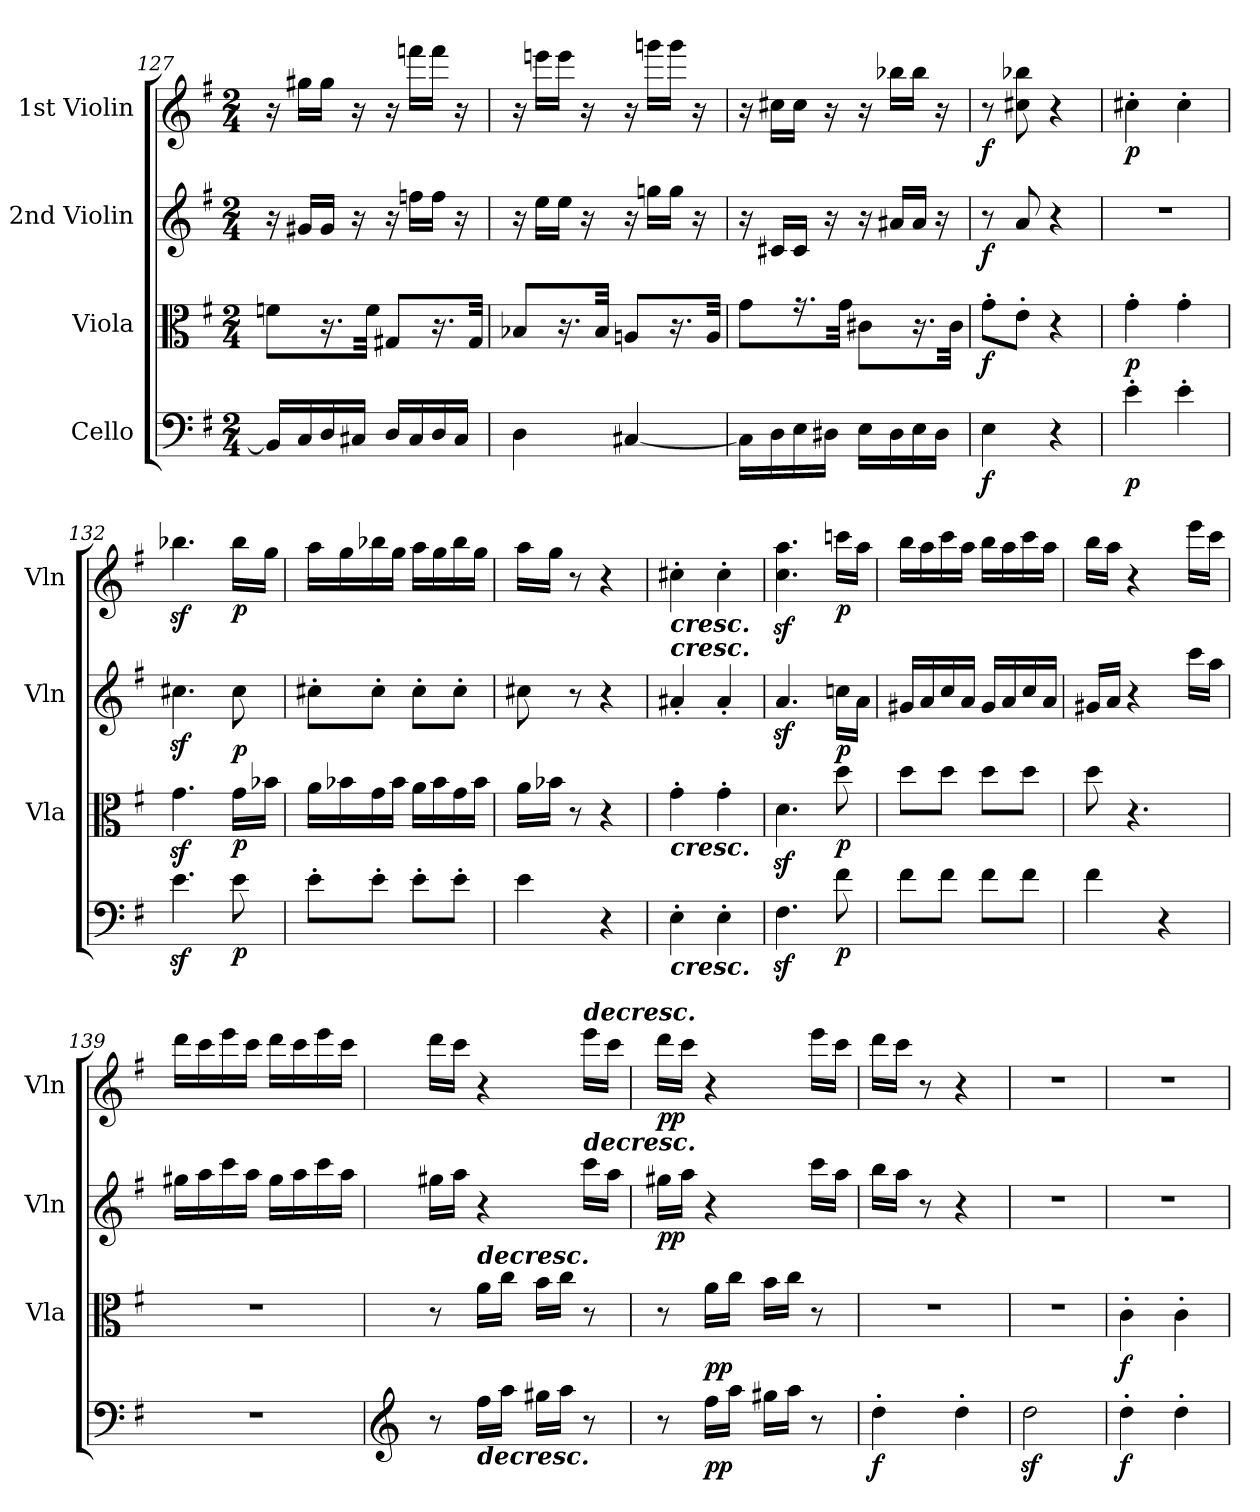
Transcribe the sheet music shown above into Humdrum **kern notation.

**kern	**dynam	**kern	**dynam	**kern	**dynam	**kern	**dynam
*part4	*part4	*part3	*part3	*part2	*part2	*part1	*part1
*staff4	*staff4	*staff3	*staff3	*staff2	*staff2	*staff1	*staff1
*I"Cello	*	*I"Viola	*	*I"2nd Violin	*	*I"1st Violin	*
*	*	*I'Vla	*	*I'Vln	*	*I'Vln	*
*clefF4	*	*clefC3	*	*clefG2	*	*clefG2	*
*k[f#]	*	*k[f#]	*	*k[f#]	*	*k[f#]	*
*G:	*	*G:	*	*G:	*	*G:	*
*M2/4	*	*M2/4	*	*M2/4	*	*M2/4	*
=127	=127	=127	=127	=127	=127	=127	=127
16BB/LL]	.	8fn\L	.	16r	.	16r	.
16C/	.	.	.	16g#X/LL	.	16gg#X\LL	.
16D/	.	16.r	.	16g#/JJ	.	16gg#\JJ	.
16C#X/JJ	.	.	.	16r	.	16r	.
.	.	32f\Jkk	.	.	.	.	.
16D/LL	.	8G#X/L	.	16r	.	16r	.
16C#/	.	.	.	16ffn\LL	.	16fffn\LL	.
16D/	.	16.r	.	16ff\JJ	.	16fff\JJ	.
16C#/JJ	.	.	.	16r	.	16r	.
.	.	32G#/Jkk	.	.	.	.	.
=128	=128	=128	=128	=128	=128	=128	=128
4D\	.	8B-X/L	.	16r	.	16r	.
.	.	.	.	16ee\LL	.	16eeen\LL	.
.	.	16.r	.	16ee\JJ	.	16eee\JJ	.
.	.	.	.	16r	.	16r	.
.	.	32B-/Jkk	.	.	.	.	.
[4C#X/	.	8An/L	.	16r	.	16r	.
.	.	.	.	16ggn\LL	.	16gggn\LL	.
.	.	16.r	.	16gg\JJ	.	16ggg\JJ	.
.	.	.	.	16r	.	16r	.
.	.	32A/Jkk	.	.	.	.	.
=129	=129	=129	=129	=129	=129	=129	=129
16C#\LL]	.	8g\L	.	16r	.	16r	.
16D\	.	.	.	16c#X/LL	.	16cc#X\LL	.
16E\	.	16.r	.	16c#/JJ	.	16cc#\JJ	.
16D#X\JJ	.	.	.	16r	.	16r	.
.	.	32g\Jkk	.	.	.	.	.
16E\LL	.	8c#X\L	.	16r	.	16r	.
16D#\	.	.	.	16a#X/LL	.	16bb-X\LL	.
16E\	.	16.r	.	16a#/JJ	.	16bb-\JJ	.
16D#\JJ	.	.	.	16r	.	16r	.
.	.	32c#\Jkk	.	.	.	.	.
=130	=130	=130	=130	=130	=130	=130	=130
!	!LO:DY:b	!	!LO:DY:b	!	!LO:DY:b	!	!LO:DY:b
4E\	f	8g'\L	f	8r	f	8r	f
.	.	8e'\J	.	8a/	.	8cc#X\ 8bb-X\	.
4r	.	4r	.	4r	.	4r	.
=131	=131	=131	=131	=131	=131	=131	=131
!	!LO:DY:b	!	!LO:DY:b	!	!	!	!LO:DY:b
4e'\	p	4g'\	p	2r	.	4cc#X'\	p
4e'\	.	4g'\	.	.	.	4cc#'\	.
=132	=132	=132	=132	=132	=132	=132	=132
4.ez<\	.	4.gz<\	.	4.cc#Xz<\	.	4.bb-Xz<\	.
!	!LO:DY:b	!	!LO:DY:b	!	!LO:DY:b	!	!LO:DY:b
8e\	p	16g\LL	p	8cc#\	p	16bb-\LL	p
.	.	16b-X\JJ	.	.	.	16gg\JJ	.
=133	=133	=133	=133	=133	=133	=133	=133
8e'\L	.	16a\LL	.	8cc#X'\L	.	16aa\LL	.
.	.	16b-X\	.	.	.	16gg\	.
8e'\J	.	16g\	.	8cc#'\J	.	16bb-X\	.
.	.	16b-\JJ	.	.	.	16gg\JJ	.
8e'\L	.	16a\LL	.	8cc#'\L	.	16aa\LL	.
.	.	16b-\	.	.	.	16gg\	.
8e'\J	.	16g\	.	8cc#'\J	.	16bb-\	.
.	.	16b-\JJ	.	.	.	16gg\JJ	.
=134	=134	=134	=134	=134	=134	=134	=134
4e\	.	16a\LL	.	8cc#X\	.	16aa\LL	.
.	.	16b-X\JJ	.	.	.	16gg\JJ	.
.	.	8r	.	8r	.	8r	.
4r	.	4r	.	4r	.	4r	.
=135	=135	=135	=135	=135	=135	=135	=135
!	!	!	!	!	!	!LO:TX:b:Bi:t=cresc.	!
!	!	!	!	!LO:TX:a:Bi:t=cresc.	!	!	!
!	!	!LO:TX:b:Bi:t=cresc.	!	!	!	!	!
!LO:TX:b:Bi:t=cresc.	!	!	!	!	!	!	!
4E'\	.	4g'\	.	4a#X'/	.	4cc#X'\	.
4E'\	.	4g'\	.	4a#'/	.	4cc#'\	.
=136	=136	=136	=136	=136	=136	=136	=136
4.F#z<\	.	4.dz<\	.	4.az</	.	4.cc\z< 4.aa\z<	.
!	!LO:DY:b	!	!LO:DY:b	!	!LO:DY:b	!	!LO:DY:b
8f#\	p	8dd\	p	16ccn\LL	p	16cccn\LL	p
.	.	.	.	16a\JJ	.	16aa\JJ	.
=137	=137	=137	=137	=137	=137	=137	=137
8f#\L	.	8dd\L	.	16g#X/LL	.	16bb\LL	.
.	.	.	.	16a/	.	16aa\	.
8f#\J	.	8dd\J	.	16cc/	.	16ccc\	.
.	.	.	.	16a/JJ	.	16aa\JJ	.
8f#\L	.	8dd\L	.	16g#/LL	.	16bb\LL	.
.	.	.	.	16a/	.	16aa\	.
8f#\J	.	8dd\J	.	16cc/	.	16ccc\	.
.	.	.	.	16a/JJ	.	16aa\JJ	.
=138	=138	=138	=138	=138	=138	=138	=138
4f#\	.	8dd\	.	16g#X/LL	.	16bb\LL	.
.	.	.	.	16a/JJ	.	16aa\JJ	.
.	.	4.r	.	4r	.	4r	.
4r	.	.	.	.	.	.	.
.	.	.	.	16ccc\LL	.	16eee\LL	.
.	.	.	.	16aa\JJ	.	16ccc\JJ	.
=139	=139	=139	=139	=139	=139	=139	=139
2r	.	2r	.	16gg#X\LL	.	16ddd\LL	.
.	.	.	.	16aa\	.	16ccc\	.
.	.	.	.	16ccc\	.	16eee\	.
.	.	.	.	16aa\JJ	.	16ccc\JJ	.
.	.	.	.	16gg#\LL	.	16ddd\LL	.
.	.	.	.	16aa\	.	16ccc\	.
.	.	.	.	16ccc\	.	16eee\	.
.	.	.	.	16aa\JJ	.	16ccc\JJ	.
=140	=140	=140	=140	=140	=140	=140	=140
*clefG2	*	*	*	*	*	*	*
8r	.	8r	.	16gg#X\LL	.	16ddd\LL	.
.	.	.	.	16aa\JJ	.	16ccc\JJ	.
!	!	!LO:TX:a:Bi:t=decresc.	!	!	!	!	!
!LO:TX:b:Bi:t=decresc.	!	!	!	!	!	!	!
16ff#\LL	.	16a\LL	.	4r	.	4r	.
16aa\JJ	.	16cc\JJ	.	.	.	.	.
16gg#X\LL	.	16b\LL	.	.	.	.	.
16aa\JJ	.	16cc\JJ	.	.	.	.	.
!	!	!	!	!	!	!LO:TX:a:Bi:t=decresc.	!
!	!	!	!	!LO:TX:a:Bi:t=decresc.	!	!	!
8r	.	8r	.	16ccc\LL	.	16eee\LL	.
.	.	.	.	16aa\JJ	.	16ccc\JJ	.
=141	=141	=141	=141	=141	=141	=141	=141
!	!	!	!	!	!LO:DY:b	!	!LO:DY:b
8r	.	8r	.	16gg#X\LL	pp	16ddd\LL	pp
.	.	.	.	16aa\JJ	.	16ccc\JJ	.
!	!LO:DY:b	!	!LO:DY:b	!	!	!	!
16ff#\LL	pp	16a\LL	pp	4r	.	4r	.
16aa\JJ	.	16cc\JJ	.	.	.	.	.
16gg#X\LL	.	16b\LL	.	.	.	.	.
16aa\JJ	.	16cc\JJ	.	.	.	.	.
8r	.	8r	.	16ccc\LL	.	16eee\LL	.
.	.	.	.	16aa\JJ	.	16ccc\JJ	.
=142	=142	=142	=142	=142	=142	=142	=142
!	!LO:DY:b	!	!	!	!	!	!
4dd'\	f	2r	.	16bb\LL	.	16ddd\LL	.
.	.	.	.	16aa\JJ	.	16ccc\JJ	.
.	.	.	.	8r	.	8r	.
4dd'\	.	.	.	4r	.	4r	.
=143	=143	=143	=143	=143	=143	=143	=143
2ddz<\	.	2r	.	2r	.	2r	.
=144	=144	=144	=144	=144	=144	=144	=144
!	!LO:DY:b	!	!LO:DY:b	!	!	!	!
4dd'\	f	4c'\	f	2r	.	2r	.
4dd'\	.	4c'\	.	.	.	.	.
=	=	=	=	=	=	=	=
*-	*-	*-	*-	*-	*-	*-	*-
